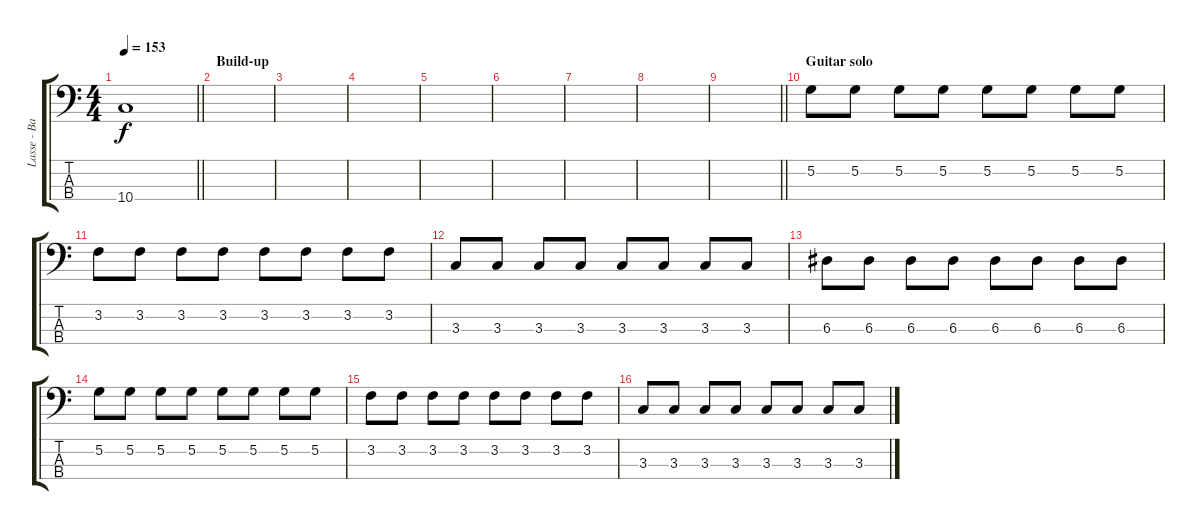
\track ("Lasse - Bass" "Lasse - Ba") {instrument electricbasspick}
\staff {score tabs}
\tuning (G2 D2 A1 D1) {hide}
\ts (4 4)
\tempo 153
\clef f4
\barLineRight lightlight
\ks c
10.4{t}.1{dy f} |
\section ("" "Build-up")
|
|
|
|
|
|
|
\barLineRight lightlight
|
\section ("" "Guitar solo")
5.2.8 5.2.8 5.2.8 5.2.8 5.2.8 5.2.8 5.2.8 5.2.8 |
3.2.8 3.2.8 3.2.8 3.2.8 3.2.8 3.2.8 3.2.8 3.2.8 |
3.3.8 3.3.8 3.3.8 3.3.8 3.3.8 3.3.8 3.3.8 3.3.8 |
6.3.8 6.3.8 6.3.8 6.3.8 6.3.8 6.3.8 6.3.8 6.3.8 |
5.2.8 5.2.8 5.2.8 5.2.8 5.2.8 5.2.8 5.2.8 5.2.8 |
3.2.8 3.2.8 3.2.8 3.2.8 3.2.8 3.2.8 3.2.8 3.2.8 |
3.3.8 3.3.8 3.3.8 3.3.8 3.3.8 3.3.8 3.3.8 3.3.8
